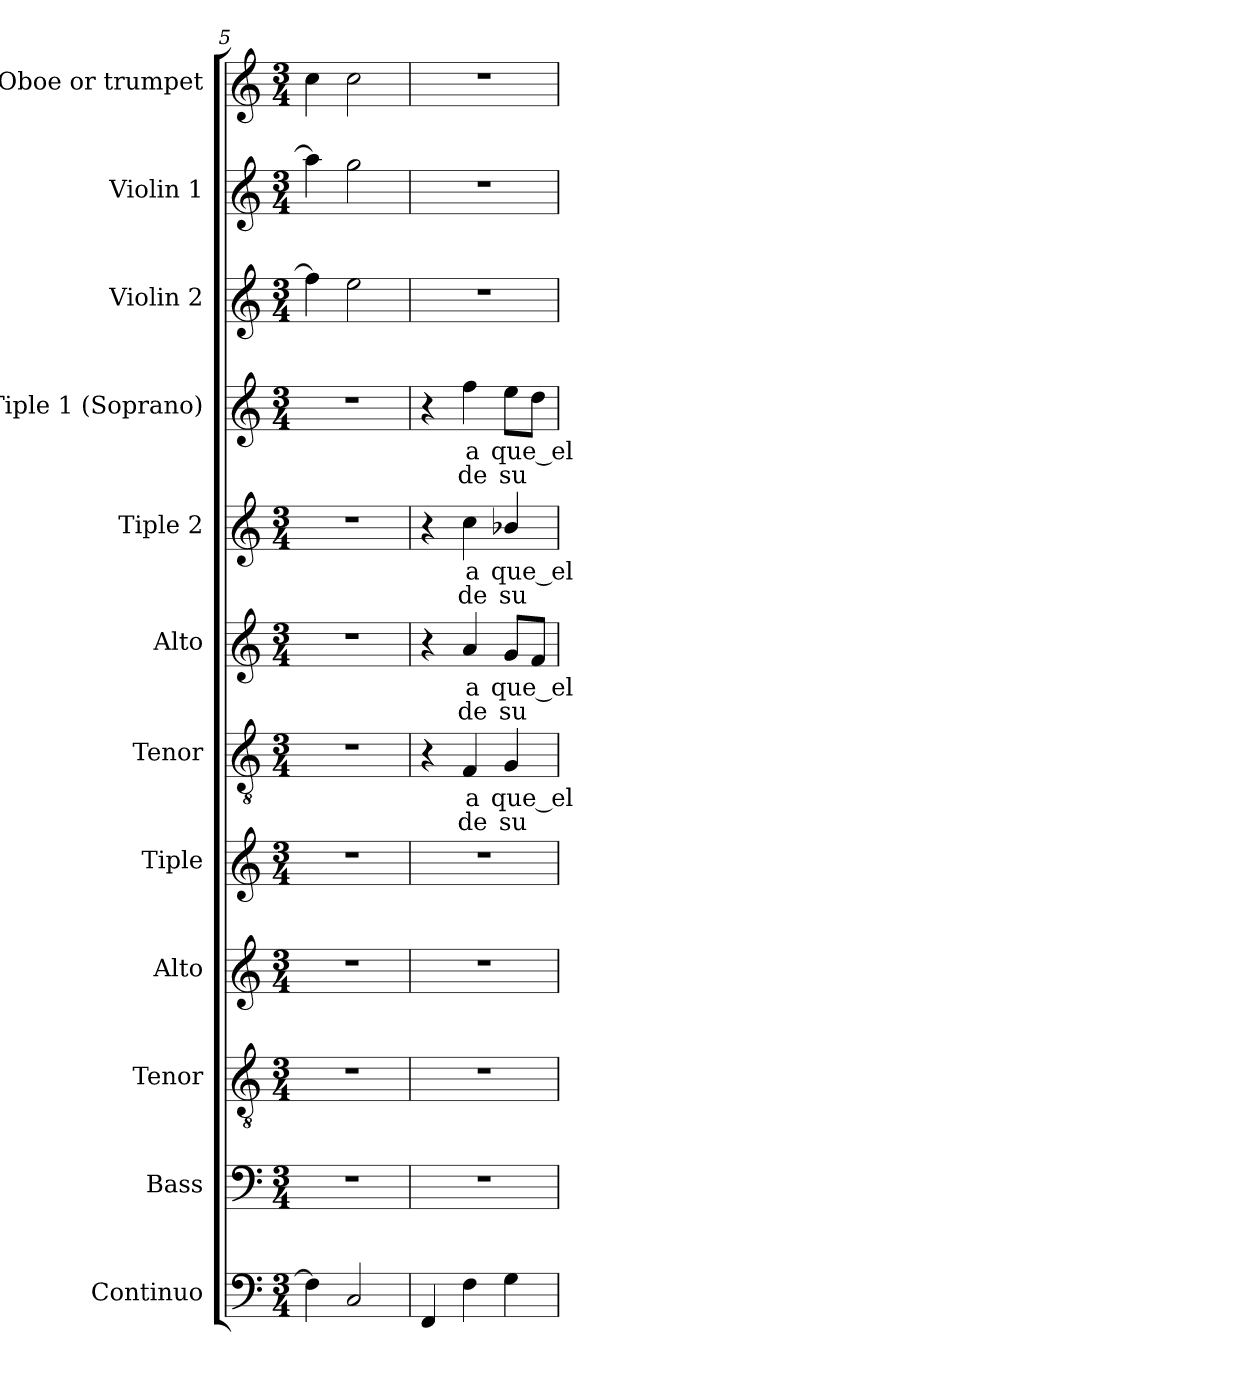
**kern	**kern	**kern	**kern	**kern	**kern	**text	**text	**kern	**text	**text	**kern	**text	**text	**kern	**text	**text	**kern	**kern	**kern
*part12	*part11	*part10	*part9	*part8	*part7	*part7	*part7	*part6	*part6	*part6	*part5	*part5	*part5	*part4	*part4	*part4	*part3	*part2	*part1
*staff12	*staff11	*staff10	*staff9	*staff8	*staff7	*staff7	*staff7	*staff6	*staff6	*staff6	*staff5	*staff5	*staff5	*staff4	*staff4	*staff4	*staff3	*staff2	*staff1
*I"Continuo	*I"Bass	*I"Tenor	*I"Alto	*I"Tiple	*I"Tenor	*	*	*I"Alto	*	*	*I"Tiple 2	*	*	*I"Tiple 1 (Soprano)	*	*	*I"Violin 2	*I"Violin 1	*I"Oboe or trumpet
*	*I'B.	*I'T.	*I'A.	*	*I'T.	*	*	*I'A.	*	*	*	*	*	*I'S1.	*	*	*I'Vln. 2	*I'Vln. 1	*I'Ob.
*clefF4	*clefF4	*clefGv2	*clefG2	*clefG2	*clefGv2	*	*	*clefG2	*	*	*clefG2	*	*	*clefG2	*	*	*clefG2	*clefG2	*clefG2
*	*	*ITrd7c12	*	*	*ITrd7c12	*	*	*	*	*	*	*	*	*	*	*	*	*	*
*k[]	*k[]	*k[]	*k[]	*k[]	*k[]	*	*	*k[]	*	*	*k[]	*	*	*k[]	*	*	*k[]	*k[]	*k[]
*C:	*C:	*C:	*C:	*C:	*C:	*	*	*C:	*	*	*C:	*	*	*C:	*	*	*C:	*C:	*C:
*M3/4	*M3/4	*M3/4	*M3/4	*M3/4	*M3/4	*	*	*M3/4	*	*	*M3/4	*	*	*M3/4	*	*	*M3/4	*M3/4	*M3/4
=5	=5	=5	=5	=5	=5	=5	=5	=5	=5	=5	=5	=5	=5	=5	=5	=5	=5	=5	=5
!	!LO:N:vis=1	!LO:N:vis=1	!LO:N:vis=1	!LO:N:vis=1	!LO:N:vis=1	!	!	!LO:N:vis=1	!	!	!LO:N:vis=1	!	!	!LO:N:vis=1	!	!	!	!	!
4Fi\]	2.r	2.r	2.r	2.r	2.r	.	.	2.r	.	.	2.r	.	.	2.r	.	.	4ffi\]	4aai\]	4cci\
2Ci/	.	.	.	.	.	.	.	.	.	.	.	.	.	.	.	.	2eei\	2ggi\	2cci\
=6	=6	=6	=6	=6	=6	=6	=6	=6	=6	=6	=6	=6	=6	=6	=6	=6	=6	=6	=6
!	!LO:N:vis=1	!LO:N:vis=1	!LO:N:vis=1	!LO:N:vis=1	!	!	!	!	!	!	!	!	!	!	!	!	!LO:N:vis=1	!LO:N:vis=1	!LO:N:vis=1
4FFi/	2.r	2.r	2.r	2.r	4r	.	.	4r	.	.	4r	.	.	4r	.	.	2.r	2.r	2.r
!	!	!	!	!	!	!LO:LY:b:color=#000000	!LO:LY:b:color=#000000	!	!	!	!	!	!	!	!	!	!	!	!
!	!	!	!	!	!	!	!	!	!LO:LY:b:color=#000000	!LO:LY:b:color=#000000	!	!	!	!	!	!	!	!	!
!	!	!	!	!	!	!	!	!	!	!	!	!LO:LY:b:color=#000000	!LO:LY:b:color=#000000	!	!	!	!	!	!
!	!	!	!	!	!	!	!	!	!	!	!	!	!	!	!LO:LY:b:color=#000000	!LO:LY:b:color=#000000	!	!	!
4Fi\	.	.	.	.	4FFi/	a	de	4ai/	a	de	4cci\	a	de	4ffi\	a	de	.	.	.
!	!	!	!	!	!	!LO:LY:b:color=#000000	!LO:LY:b:color=#000000	!	!	!	!	!	!	!	!	!	!	!	!
!	!	!	!	!	!	!	!	!	!LO:LY:b:color=#000000	!LO:LY:b:color=#000000	!	!	!	!	!	!	!	!	!
!	!	!	!	!	!	!	!	!	!	!	!	!LO:LY:b:color=#000000	!LO:LY:b:color=#000000	!	!	!	!	!	!
!	!	!	!	!	!	!	!	!	!	!	!	!	!	!	!LO:LY:b:color=#000000	!LO:LY:b:color=#000000	!	!	!
4Gi\	.	.	.	.	4GGi/	que_el	su	8gi/L	que_el	su	4b-Xi/	que_el	su	8eei\L	que_el	su	.	.	.
.	.	.	.	.	.	.	.	8fi/J	.	.	.	.	.	8ddi\J	.	.	.	.	.
=	=	=	=	=	=	=	=	=	=	=	=	=	=	=	=	=	=	=	=
*-	*-	*-	*-	*-	*-	*-	*-	*-	*-	*-	*-	*-	*-	*-	*-	*-	*-	*-	*-
